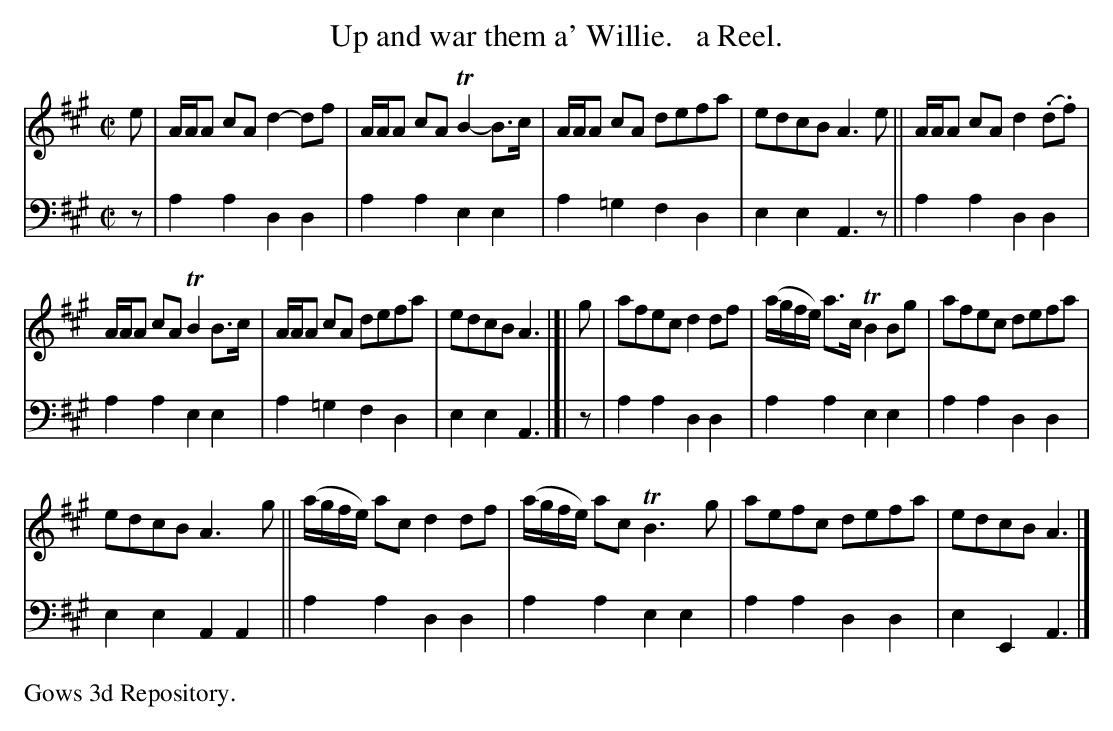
X:1
T: Up and war them a' Willie.   a Reel.
M: C|
L: 1/8
K: A
V: 1 staves=2
e |\
A/A/A cA d2-df | A/A/A cA TB2-B>c | A/A/A cA defa | edcB A3e || A/A/A cA d2(.d.f) |
A/A/A cA TB2B>c | A/A/A cA defa | edcB A3 |[| g | afec d2df | (a/g/f/e/) a>c TB2Bg | afec defa |
edcB A3g || (a/g/f/e/) ac d2df | (a/g/f/e/) ac TB3g | aefc defa | edcB A3 |]
V: 2 clef=bass middle=d
z | a2a2 d2d2 | a2a2 e2e2 | a2=g2 f2d2 | e2e2 A3z || a2a2 d2d2 |
a2a2 e2e2 | a2=g2 f2d2 | e2e2 A3 |[| z | a2a2 d2d2 | a2a2 e2e2 | a2a2 d2d2 |
e2e2 A2A2 || a2a2 d2d2 | a2a2 e2e2 | a2a2 d2d2 | e2E2 A3 |]
